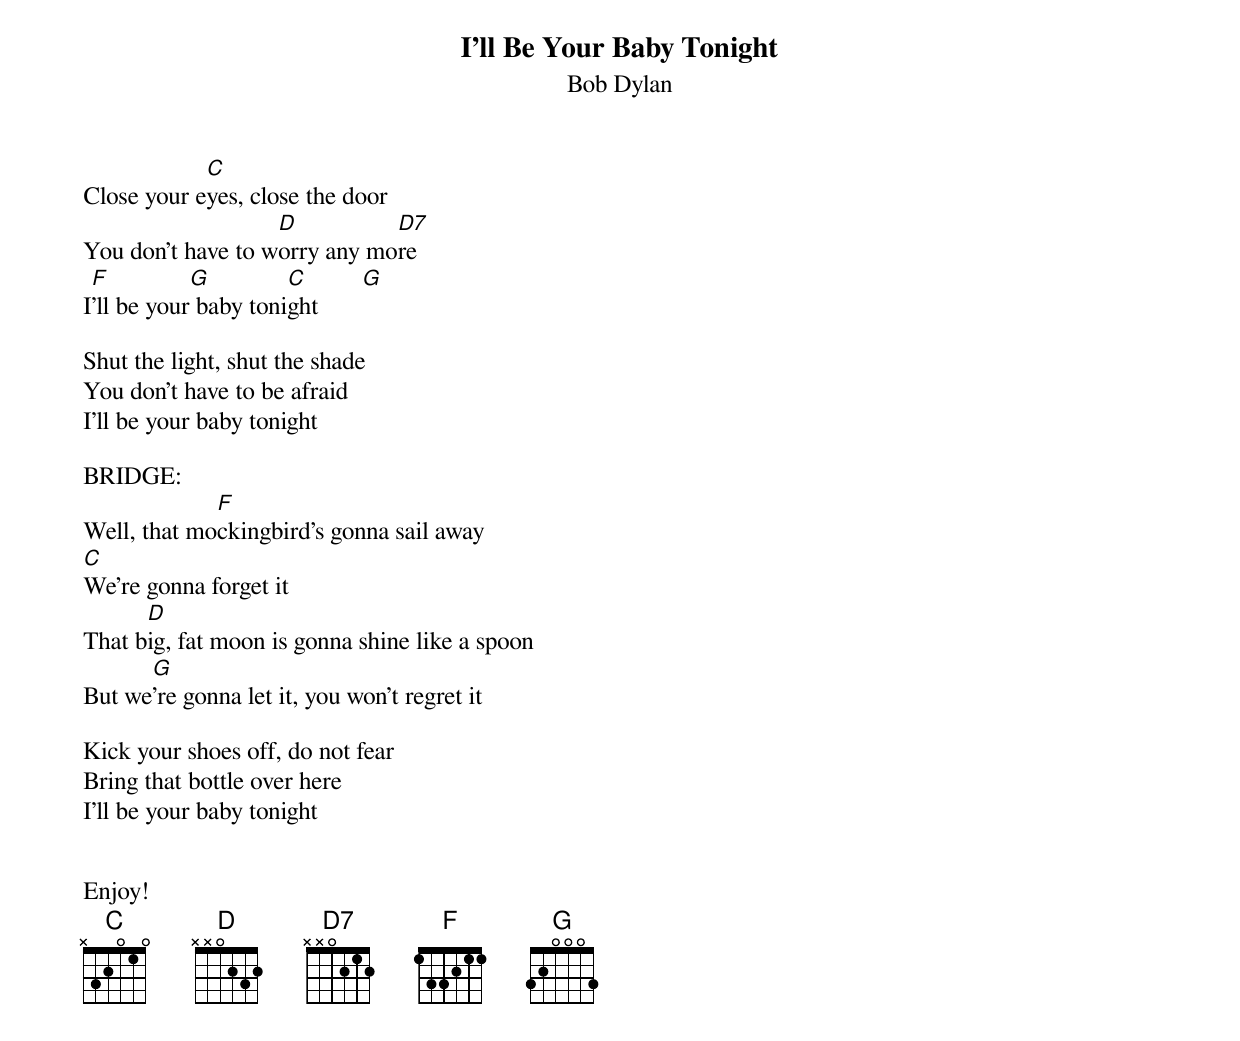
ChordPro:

{title:I'll Be Your Baby Tonight}
{subtitle:Bob Dylan}
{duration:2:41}
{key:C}

Close your e[C]yes, close the door
You don't have to w[D]orry any mo[D7]re
I[F]'ll be your[G] baby toni[C]ght       [G]

Shut the light, shut the shade
You don't have to be afraid
I'll be your baby tonight

BRIDGE:
Well, that mo[F]ckingbird's gonna sail away
[C]We're gonna forget it
That b[D]ig, fat moon is gonna shine like a spoon
But we[G]'re gonna let it, you won't regret it

Kick your shoes off, do not fear
Bring that bottle over here
I'll be your baby tonight


Enjoy!
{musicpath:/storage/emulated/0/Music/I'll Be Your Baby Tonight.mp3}
